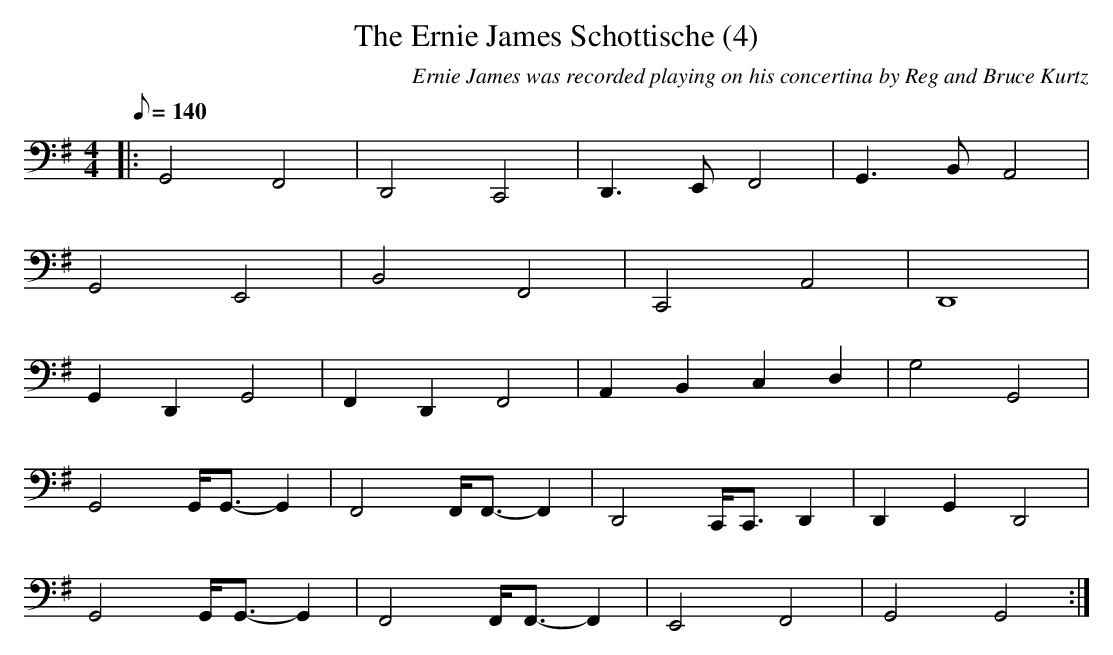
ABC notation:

X:1
T:Ernie James Schottische (4), The
C:Ernie James was recorded playing on his concertina by Reg and Bruce Kurtz
M:4/4
L:1/8
Q:140
K:Gmaj
V:1 clef=bass
|:G,,4F,,4|D,,4C,,4|D,,3E,,F,,4|G,,3B,,A,,4|
G,,4E,,4|B,,4F,,4|C,,4A,,4|D,,8|
G,,2D,,2G,,4|F,,2D,,2F,,4|A,,2B,,2C,2D,2|G,4G,,4|
G,,4G,,<G,,-G,,2|F,,4F,,<F,,-F,,2|D,,4C,,<C,,D,,2|D,,2G,,2D,,4|
G,,4G,,<G,,-G,,2|F,,4F,,<F,,-F,,2|E,,4F,,4|G,,4G,,4:|
